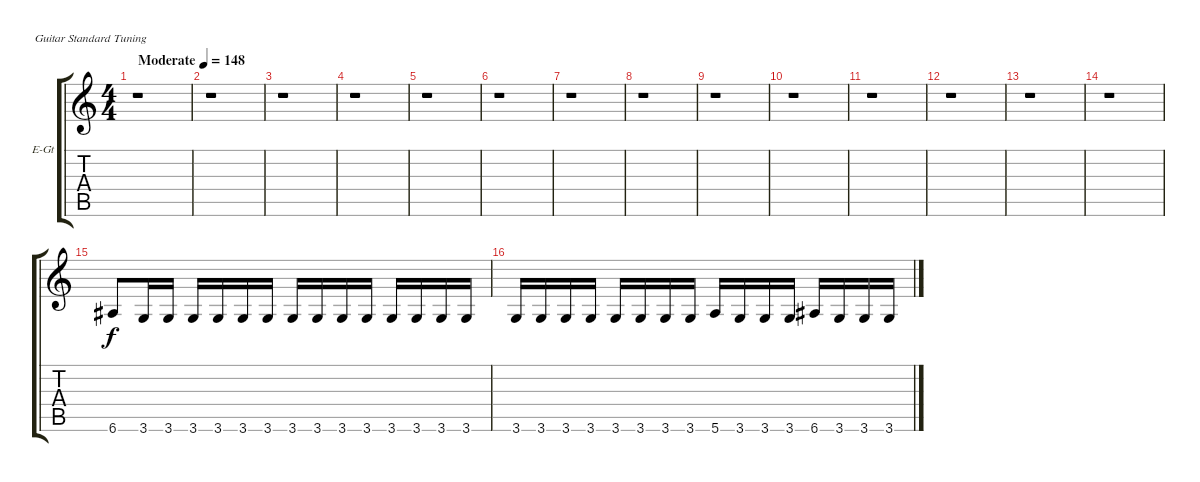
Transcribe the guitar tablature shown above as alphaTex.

\bracketExtendMode groupsimilarinstruments
\firstSystemTrackNameOrientation horizontal
\otherSystemsTrackNameOrientation horizontal
\track ("Rythm Guitar" "E-Gt") {instrument overdrivenguitar}
\staff {score tabs}
\tuning (E4 B3 G3 D3 A2 E2)
\ts (4 4)
\beaming (8 2 2 2 2)
\tempo (148 "Moderate")
\clef g2
\ks c
r.1{dy f instrument overdrivenguitar} |
r.1 |
r.1 |
r.1 |
r.1 |
r.1 |
r.1 |
r.1 |
r.1 |
r.1 |
r.1 |
r.1 |
r.1 |
r.1 |
6.6.8 3.6.16 3.6.16 3.6.16 3.6.16 3.6.16 3.6.16 3.6.16 3.6.16 3.6.16 3.6.16 3.6.16 3.6.16 3.6.16 3.6.16 |
3.6.16 3.6.16 3.6.16 3.6.16 3.6.16 3.6.16 3.6.16 3.6.16 5.6.16 3.6.16 3.6.16 3.6.16 6.6.16 3.6.16 3.6.16 3.6.16
